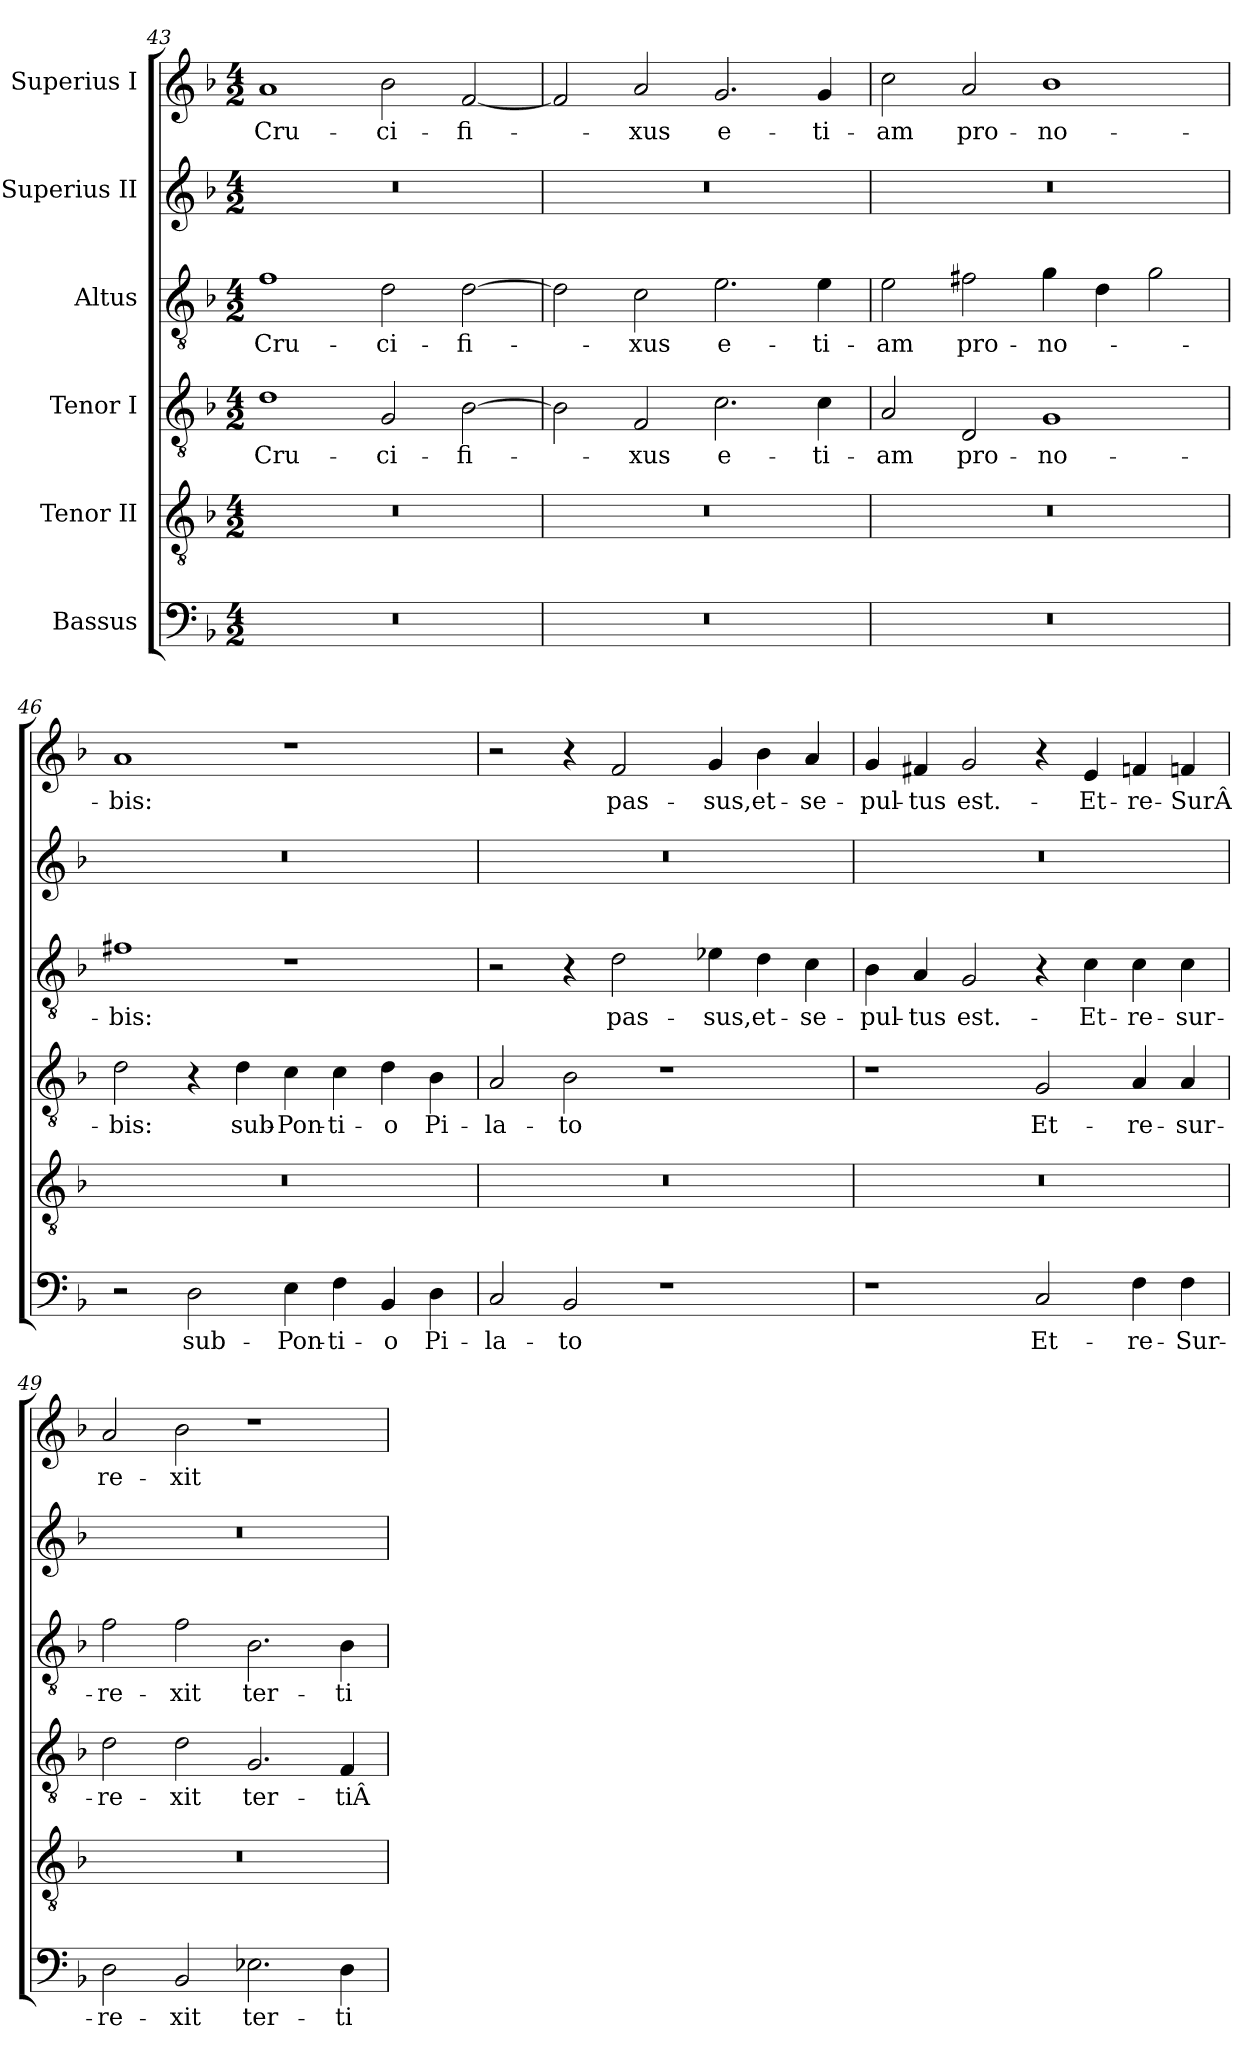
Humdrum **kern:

**kern	**text	**kern	**kern	**text	**kern	**text	**kern	**kern	**text
*part6	*part6	*part5	*part4	*part4	*part3	*part3	*part2	*part1	*part1
*staff6	*staff6	*staff5	*staff4	*staff4	*staff3	*staff3	*staff2	*staff1	*staff1
*I"Bassus	*	*I"Tenor II	*I"Tenor I	*	*I"Altus	*	*I"Superius II	*I"Superius I	*
*clefF4	*	*clefGv2	*clefGv2	*	*clefGv2	*	*clefG2	*clefG2	*
*k[b-]	*	*k[b-]	*k[b-]	*	*k[b-]	*	*k[b-]	*k[b-]	*
*M4/2	*	*M4/2	*M4/2	*	*M4/2	*	*M4/2	*M4/2	*
=43	=43	=43	=43	=43	=43	=43	=43	=43	=43
0r	.	0r	1d/	Cru-	1f/	Cru-	0r	1a/	Cru-
.	.	.	2G/	-ci-	2d\	-ci-	.	2b-\	-ci-
.	.	.	[2B-\	-fi-	[2d\	-fi-	.	[2f/	-fi-
=44	=44	=44	=44	=44	=44	=44	=44	=44	=44
0r	.	0r	2B-\]	.	2d\]	.	0r	2f/]	.
.	.	.	2F/	-xus	2c\	-xus	.	2a/	-xus
.	.	.	2.c\	e-	2.e\	e-	.	2.g/	e-
.	.	.	4c\	-ti-	4e\	-ti-	.	4g/	-ti-
=45	=45	=45	=45	=45	=45	=45	=45	=45	=45
0r	.	0r	2A/	-am	2e\	-am	0r	2cc\	-am
.	.	.	2D/	pro-	2f#X\	pro-	.	2a/	pro-
.	.	.	1G/	no-	4g\	no-	.	1b-\	no-
.	.	.	.	.	4d\	.	.	.	.
.	.	.	.	.	2g\	.	.	.	.
=46	=46	=46	=46	=46	=46	=46	=46	=46	=46
2r	.	0r	2d\	-bis:	1f#X/	-bis:	0r	1a/	-bis:
2D\	sub-	.	4r	.	.	.	.	.	.
.	.	.	4d\	sub-	.	.	.	.	.
4E\	Pon-	.	4c\	Pon-	1r	.	.	1r	.
4F\	-ti-	.	4c\	-ti-	.	.	.	.	.
4BB-/	-o	.	4d\	-o	.	.	.	.	.
4D\	Pi-	.	4B-\	Pi-	.	.	.	.	.
=47	=47	=47	=47	=47	=47	=47	=47	=47	=47
2C/	-la-	0r	2A/	-la-	2r	.	0r	2r	.
2BB-/	-to	.	2B-\	-to	4r	.	.	4r	.
.	.	.	.	.	2d\	pas-	.	2f/	pas-
1r	.	.	1r	.	.	.	.	.	.
.	.	.	.	.	4e-X\	-sus,	.	4g/	-sus,
.	.	.	.	.	4d\	et-	.	4b-\	et-
.	.	.	.	.	4c\	se-	.	4a/	se-
=48	=48	=48	=48	=48	=48	=48	=48	=48	=48
1r	.	0r	1r	.	4B-\	-pul-	0r	4g/	-pul-
.	.	.	.	.	4A/	-tus	.	4f#X/	-tus
.	.	.	.	.	2G/	est.-	.	2g/	est.-
2C/	Et-	.	2G/	Et-	4r	.	.	4r	.
.	.	.	.	.	4c\	Et-	.	4e/	Et-
4F\	re-	.	4A/	re-	4c\	re-	.	4fn/	re-
4F\	-Sur-	.	4A/	-sur-	4c\	-sur-	.	4fn/	-SurÂ­
=49	=49	=49	=49	=49	=49	=49	=49	=49	=49
2D\	-re-	0r	2d\	-re-	2f\	-re-	0r	2a/	re-
2BB-/	-xit	.	2d\	-xit	2f\	-xit	.	2b-\	-xit
2.E-X\	ter-	.	2.G/	ter-	2.B-\	ter-	.	1r	.
4D\	-ti-	.	4F/	-tiÂ­-	4B-\	-ti-	.	.	.
=	=	=	=	=	=	=	=	=	=
*-	*-	*-	*-	*-	*-	*-	*-	*-	*-
